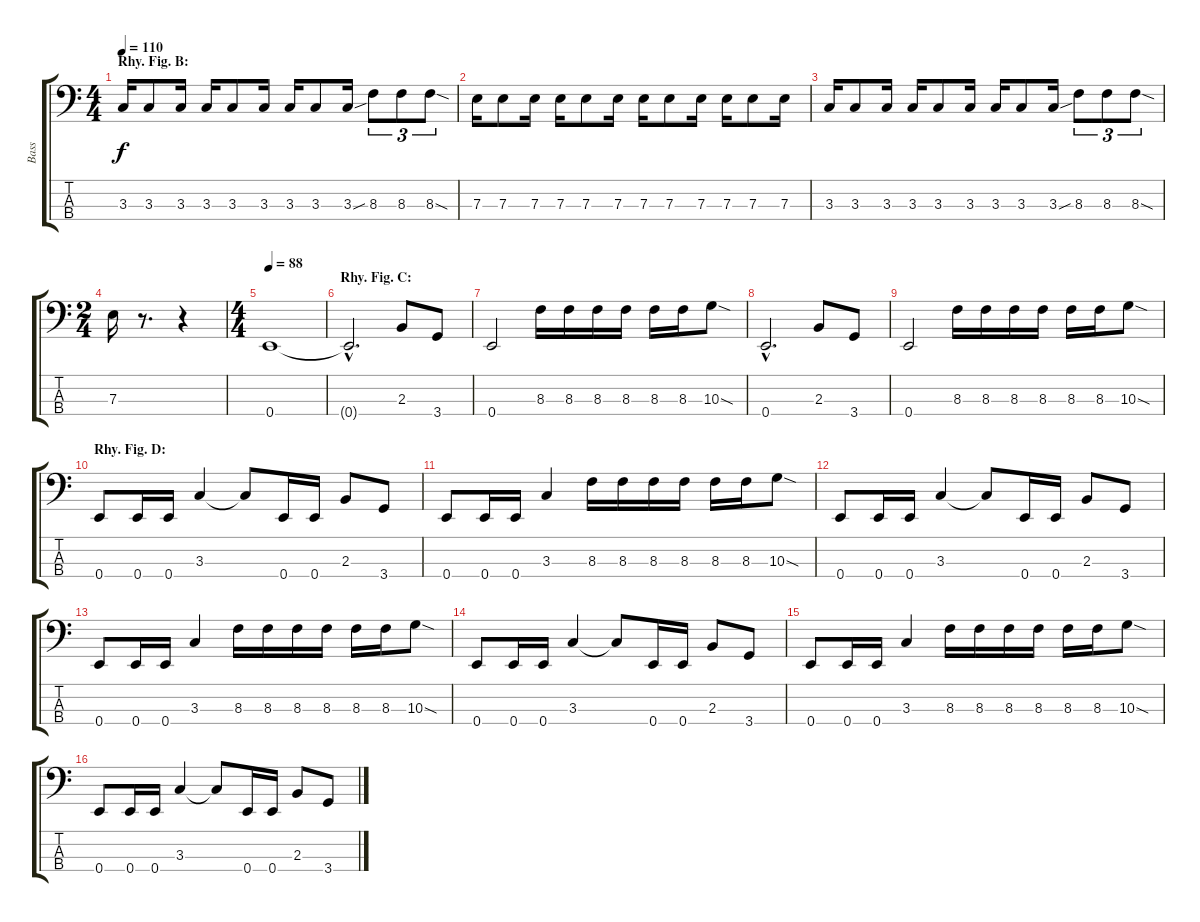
\track ("Bass" "Bass") {instrument electricbassfinger}
\staff {score tabs}
\tuning (G2 D2 A1 E1) {hide}
\ts (4 4)
\section ("" "Rhy. Fig. B:")
\tempo 110
\clef f4
\ks c
3.3.16{dy f} 3.3.8 3.3.16 3.3.16 3.3.8 3.3.16 3.3.16 3.3.8 3.3{sou}.16 8.3.8{tu (3 2)} 8.3.8{tu (3 2)} 8.3{sod}.8{tu (3 2)} |
7.3.16 7.3.8 7.3.16 7.3.16 7.3.8 7.3.16 7.3.16 7.3.8 7.3.16 7.3.16 7.3.8 7.3.16 |
3.3.16 3.3.8 3.3.16 3.3.16 3.3.8 3.3.16 3.3.16 3.3.8 3.3{sou}.16 8.3.8{tu (3 2)} 8.3.8{tu (3 2)} 8.3{sod}.8{tu (3 2)} |
\ts (2 4)
7.3.16 r.8{d} r.4 |
\ts (4 4)
\tempo 88
0.4.1 |
\section ("" "Rhy. Fig. C:")
0.4{hac t}.2{d} 2.3.8 3.4.8 |
0.4.2 8.3.16 8.3.16 8.3.16 8.3.16 8.3.16 8.3.16 10.3{sod}.8 |
0.4{hac}.2{d} 2.3.8 3.4.8 |
0.4.2 8.3.16 8.3.16 8.3.16 8.3.16 8.3.16 8.3.16 10.3{sod}.8 |
\section ("" "Rhy. Fig. D:")
0.4.8 0.4.16 0.4.16 3.3.4 3.3{t}.8 0.4.16 0.4.16 2.3.8 3.4.8 |
0.4.8 0.4.16 0.4.16 3.3.4 8.3.16 8.3.16 8.3.16 8.3.16 8.3.16 8.3.16 10.3{sod}.8 |
0.4.8 0.4.16 0.4.16 3.3.4 3.3{t}.8 0.4.16 0.4.16 2.3.8 3.4.8 |
0.4.8 0.4.16 0.4.16 3.3.4 8.3.16 8.3.16 8.3.16 8.3.16 8.3.16 8.3.16 10.3{sod}.8 |
0.4.8 0.4.16 0.4.16 3.3.4 3.3{t}.8 0.4.16 0.4.16 2.3.8 3.4.8 |
0.4.8 0.4.16 0.4.16 3.3.4 8.3.16 8.3.16 8.3.16 8.3.16 8.3.16 8.3.16 10.3{sod}.8 |
0.4.8 0.4.16 0.4.16 3.3.4 3.3{t}.8 0.4.16 0.4.16 2.3.8 3.4.8
